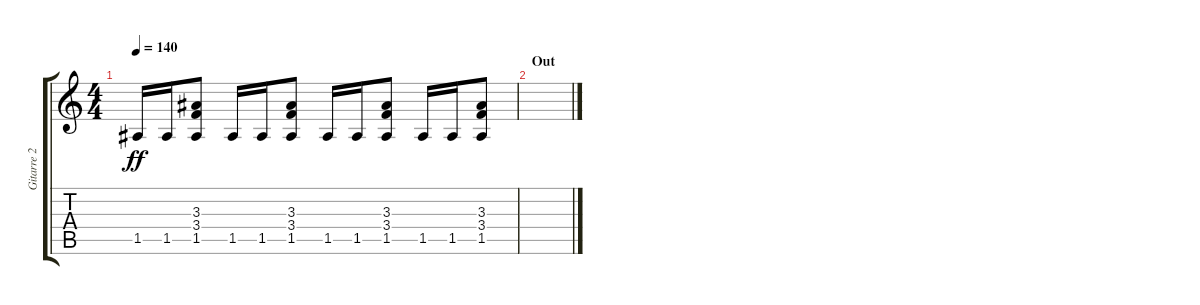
\track ("Gitarre 2 - Farin Urlaub" "Gitarre 2 ") {instrument overdrivenguitar}
\staff {score tabs}
\tuning (E4 B3 G3 D3 A2 E2) {hide}
\ts (4 4)
\tempo 140
\clef g2
\ks c
1.5.16{dy ff} 1.5.16 (3.3 3.4 1.5).8 1.5.16 1.5.16 (3.3 3.4 1.5).8 1.5.16 1.5.16 (3.3 3.4 1.5).8 1.5.16 1.5.16 (3.3 3.4 1.5).8 |
\section ("" "Out")
